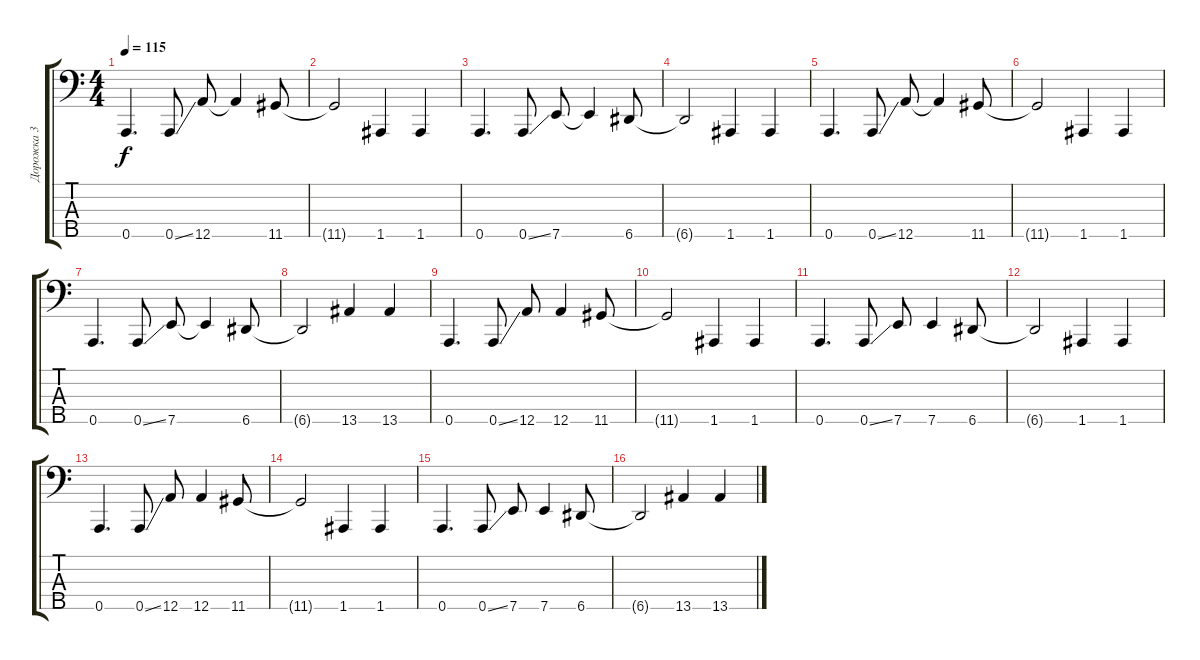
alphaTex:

\track ("Дорожка 3" "Дорожка 3") {instrument slapbass1}
\staff {score tabs}
\tuning (F2 C2 G1 D1 A0) {hide}
\ts (4 4)
\tempo 115
\clef f4
\ks c
0.5.4{d dy f volume 16 instrument slapbass1} 0.5{ss}.8 12.5.8 12.5{t}.4 11.5.8 |
11.5{t}.2 1.5.4 1.5.4 |
0.5.4{d volume 16 instrument slapbass1} 0.5{ss}.8 7.5.8 7.5{t}.4 6.5.8 |
6.5{t}.2 1.5.4 1.5.4 |
0.5.4{d volume 16 instrument slapbass1} 0.5{ss}.8 12.5.8 12.5{t}.4 11.5.8 |
11.5{t}.2 1.5.4 1.5.4 |
0.5.4{d volume 16 instrument slapbass1} 0.5{ss}.8 7.5.8 7.5{t}.4 6.5.8 |
6.5{t}.2 13.5.4 13.5.4 |
0.5.4{d volume 16 instrument slapbass1} 0.5{ss}.8 12.5.8 12.5.4 11.5.8 |
11.5{t}.2 1.5.4 1.5.4 |
0.5.4{d volume 16 instrument slapbass1} 0.5{ss}.8 7.5.8 7.5.4 6.5.8 |
6.5{t}.2 1.5.4 1.5.4 |
0.5.4{d volume 16 instrument slapbass1} 0.5{ss}.8 12.5.8 12.5.4 11.5.8 |
11.5{t}.2 1.5.4 1.5.4 |
0.5.4{d volume 16 instrument slapbass1} 0.5{ss}.8 7.5.8 7.5.4 6.5.8 |
6.5{t}.2 13.5.4 13.5.4
